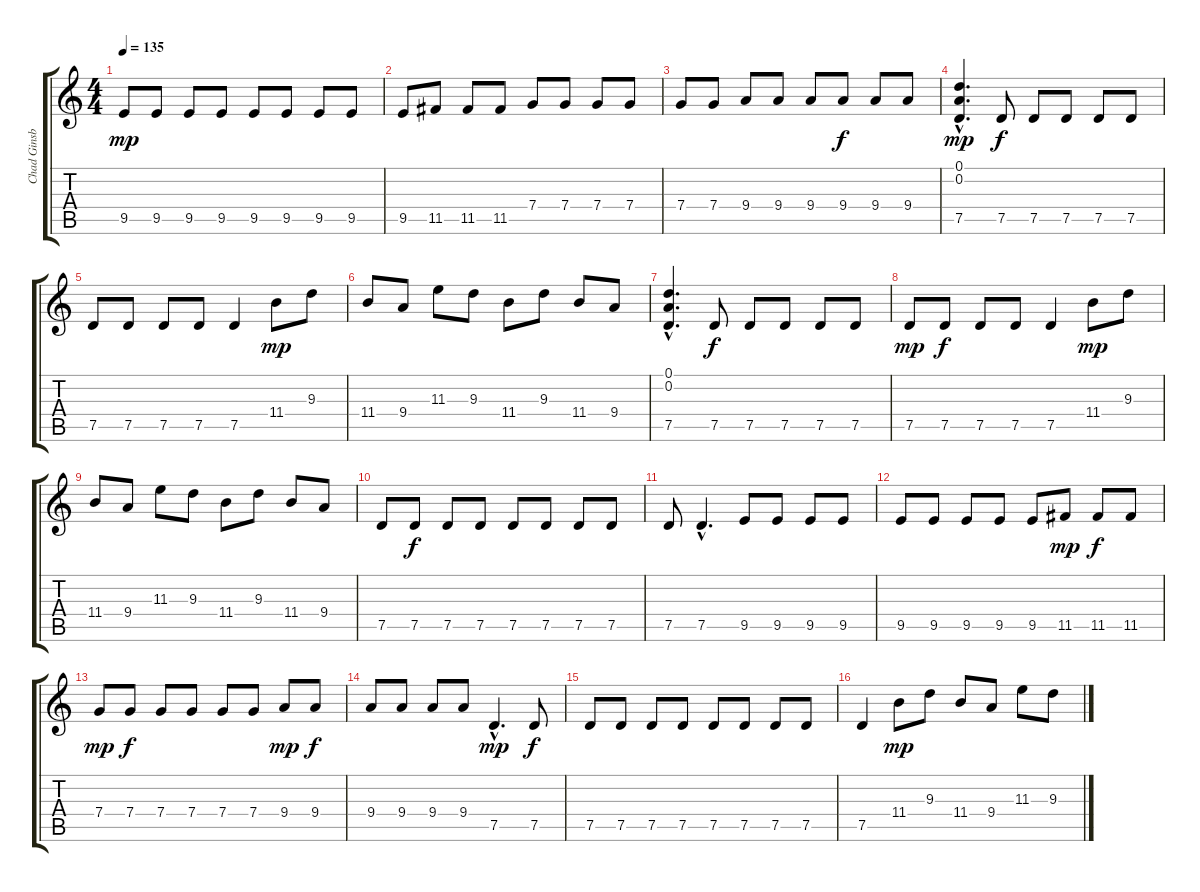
\track ("Chad Ginsburg" "Chad Ginsb") {instrument distortionguitar}
\staff {score tabs}
\tuning (D4 A3 F3 C3 G2 D2) {hide}
\ts (4 4)
\tempo 135
\clef g2
\ks c
9.5.8{dy mp} 9.5.8 9.5.8 9.5.8 9.5.8 9.5.8 9.5.8 9.5.8 |
9.5.8 11.5.8 11.5.8 11.5.8 7.4.8 7.4.8 7.4.8 7.4.8 |
7.4.8 7.4.8 9.4.8 9.4.8 9.4.8 9.4.8{dy f} 9.4.8 9.4.8 |
(0.1{hac} 0.2{hac} 7.5{hac}).4{d dy mp} 7.5.8{dy f} 7.5.8 7.5.8 7.5.8 7.5.8 |
7.5.8 7.5.8 7.5.8 7.5.8 7.5.4 11.4.8{dy mp} 9.3.8 |
11.4.8 9.4.8 11.3.8 9.3.8 11.4.8 9.3.8 11.4.8 9.4.8 |
(0.1{hac} 0.2{hac} 7.5{hac}).4{d} 7.5.8{dy f} 7.5.8 7.5.8 7.5.8 7.5.8 |
7.5.8{dy mp} 7.5.8{dy f} 7.5.8 7.5.8 7.5.4 11.4.8{dy mp} 9.3.8 |
11.4.8 9.4.8 11.3.8 9.3.8 11.4.8 9.3.8 11.4.8 9.4.8 |
7.5.8 7.5.8{dy f} 7.5.8 7.5.8 7.5.8 7.5.8 7.5.8 7.5.8 |
7.5.8 7.5{hac}.4{d} 9.5.8 9.5.8 9.5.8 9.5.8 |
9.5.8 9.5.8 9.5.8 9.5.8 9.5.8 11.5.8{dy mp} 11.5.8{dy f} 11.5.8 |
7.4.8{dy mp} 7.4.8{dy f} 7.4.8 7.4.8 7.4.8 7.4.8 9.4.8{dy mp} 9.4.8{dy f} |
9.4.8 9.4.8 9.4.8 9.4.8 7.5{hac}.4{d dy mp} 7.5.8{dy f} |
7.5.8 7.5.8 7.5.8 7.5.8 7.5.8 7.5.8 7.5.8 7.5.8 |
7.5.4 11.4.8{dy mp} 9.3.8 11.4.8 9.4.8 11.3.8 9.3.8
